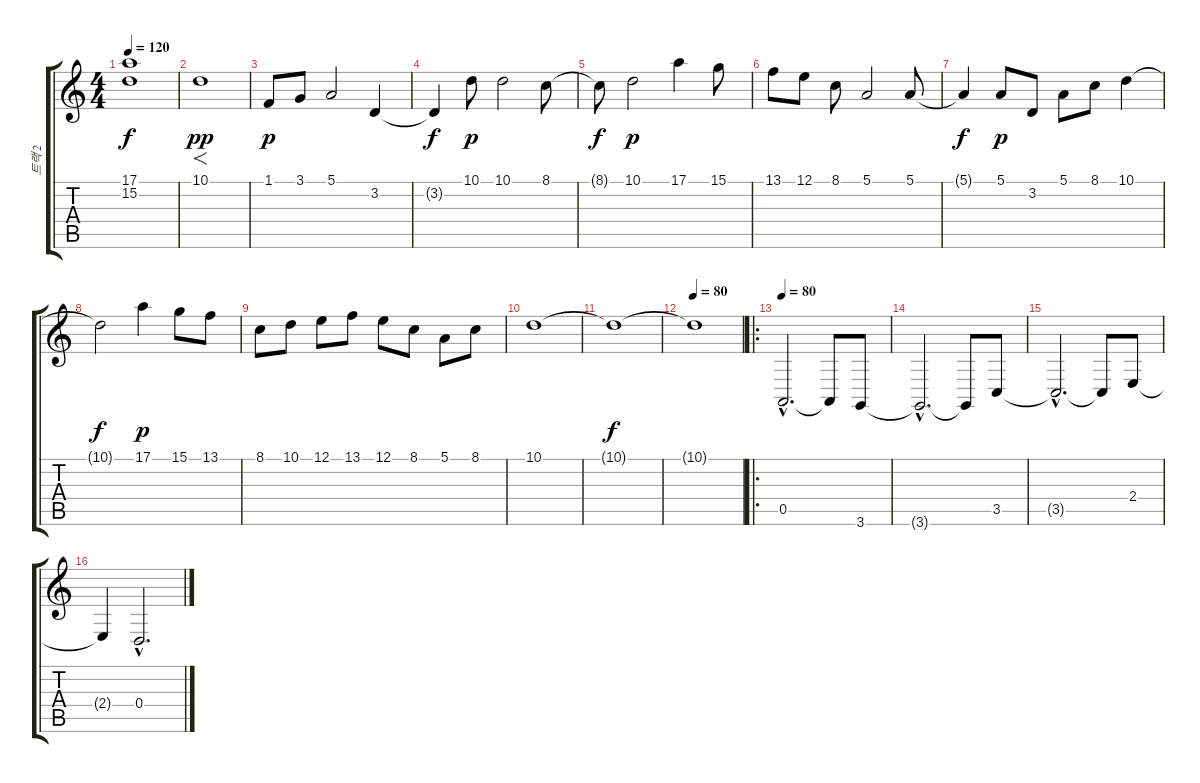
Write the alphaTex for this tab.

\track ("트랙 2" "트랙 2") {instrument synthstrings1}
\staff {score tabs}
\tuning (E4 B3 G3 D3 A2 E2) {hide}
\ts (4 4)
\tempo 120
\clef g2
\ks c
(17.1{t} 15.2{t}).1{dy f} |
10.1.1{f dy pp} |
1.1.8{dy p instrument pad8sweep} 3.1.8 5.1.2 3.2.4 |
3.2{t}.4{dy f} 10.1.8{dy p} 10.1.2 8.1.8 |
8.1{t}.8{dy f} 10.1.2{dy p} 17.1.4 15.1.8 |
13.1.8 12.1.8 8.1.8 5.1.2 5.1.8 |
5.1{t}.4{dy f} 5.1.8{dy p} 3.2.8 5.1.8 8.1.8 10.1.4 |
10.1{t}.2{dy f} 17.1.4{dy p} 15.1.8 13.1.8 |
8.1.8 10.1.8 12.1.8 13.1.8 12.1.8 8.1.8 5.1.8 8.1.8 |
10.1.1 |
10.1{t}.1{dy f} |
\tempo 80
10.1{t}.1{volume 16 balance 8 instrument acousticgrandpiano} |
\ro
\tempo 80
0.5{hac}.2{d} 0.5{t}.8 3.6.8 |
3.6{hac t}.2{d} 3.6{t}.8 3.5.8 |
3.5{hac t}.2{d} 3.5{t}.8 2.4.8 |
2.4{t}.4 0.4{hac}.2{d}
